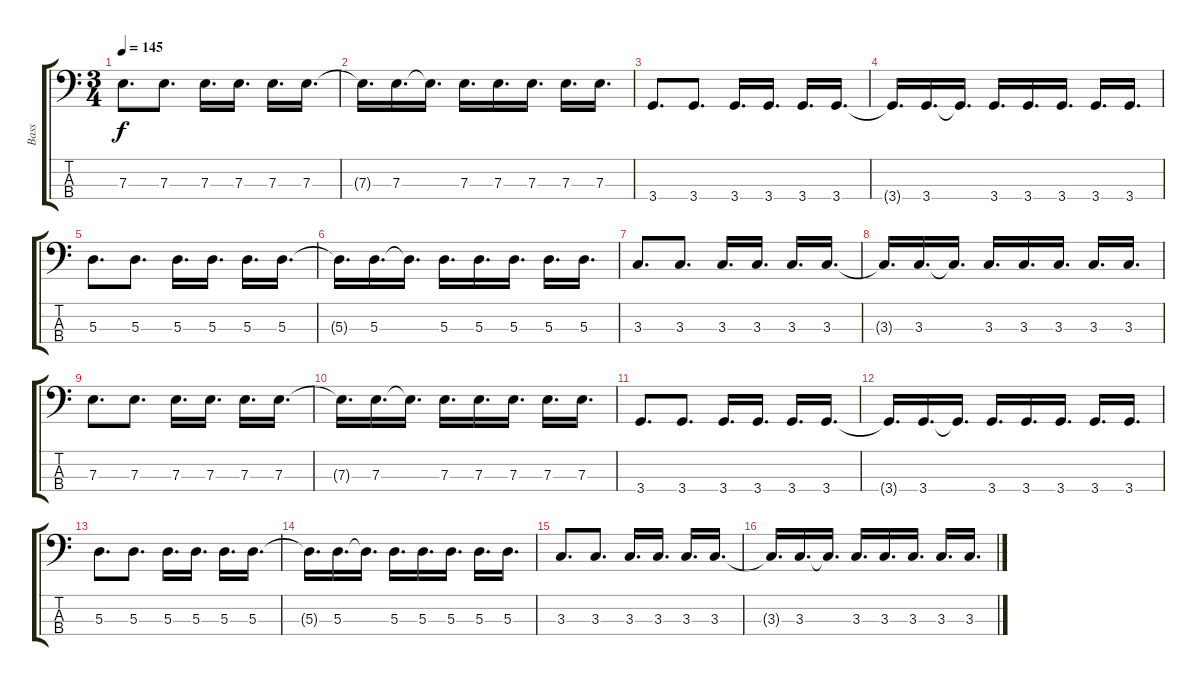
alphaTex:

\track ("Bass" "Bass") {instrument electricbasspick}
\staff {score tabs}
\tuning (G2 D2 A1 E1) {hide}
\ts (3 4)
\tempo 145
\clef f4
\ks c
7.3.8{d dy f} 7.3.8{d} 7.3.16{d} 7.3.16{d} 7.3.16{d} 7.3.16{d} |
7.3{t}.16{d} 7.3.16{d} 7.3{t}.16{d} 7.3.16{d} 7.3.16{d} 7.3.16{d} 7.3.16{d} 7.3.16{d} |
3.4.8{d} 3.4.8{d} 3.4.16{d} 3.4.16{d} 3.4.16{d} 3.4.16{d} |
3.4{t}.16{d} 3.4.16{d} 3.4{t}.16{d} 3.4.16{d} 3.4.16{d} 3.4.16{d} 3.4.16{d} 3.4.16{d} |
5.3.8{d} 5.3.8{d} 5.3.16{d} 5.3.16{d} 5.3.16{d} 5.3.16{d} |
5.3{t}.16{d} 5.3.16{d} 5.3{t}.16{d} 5.3.16{d} 5.3.16{d} 5.3.16{d} 5.3.16{d} 5.3.16{d} |
3.3.8{d} 3.3.8{d} 3.3.16{d} 3.3.16{d} 3.3.16{d} 3.3.16{d} |
3.3{t}.16{d} 3.3.16{d} 3.3{t}.16{d} 3.3.16{d} 3.3.16{d} 3.3.16{d} 3.3.16{d} 3.3.16{d} |
7.3.8{d} 7.3.8{d} 7.3.16{d} 7.3.16{d} 7.3.16{d} 7.3.16{d} |
7.3{t}.16{d} 7.3.16{d} 7.3{t}.16{d} 7.3.16{d} 7.3.16{d} 7.3.16{d} 7.3.16{d} 7.3.16{d} |
3.4.8{d} 3.4.8{d} 3.4.16{d} 3.4.16{d} 3.4.16{d} 3.4.16{d} |
3.4{t}.16{d} 3.4.16{d} 3.4{t}.16{d} 3.4.16{d} 3.4.16{d} 3.4.16{d} 3.4.16{d} 3.4.16{d} |
5.3.8{d} 5.3.8{d} 5.3.16{d} 5.3.16{d} 5.3.16{d} 5.3.16{d} |
5.3{t}.16{d} 5.3.16{d} 5.3{t}.16{d} 5.3.16{d} 5.3.16{d} 5.3.16{d} 5.3.16{d} 5.3.16{d} |
3.3.8{d} 3.3.8{d} 3.3.16{d} 3.3.16{d} 3.3.16{d} 3.3.16{d} |
3.3{t}.16{d} 3.3.16{d} 3.3{t}.16{d} 3.3.16{d} 3.3.16{d} 3.3.16{d} 3.3.16{d} 3.3.16{d}
